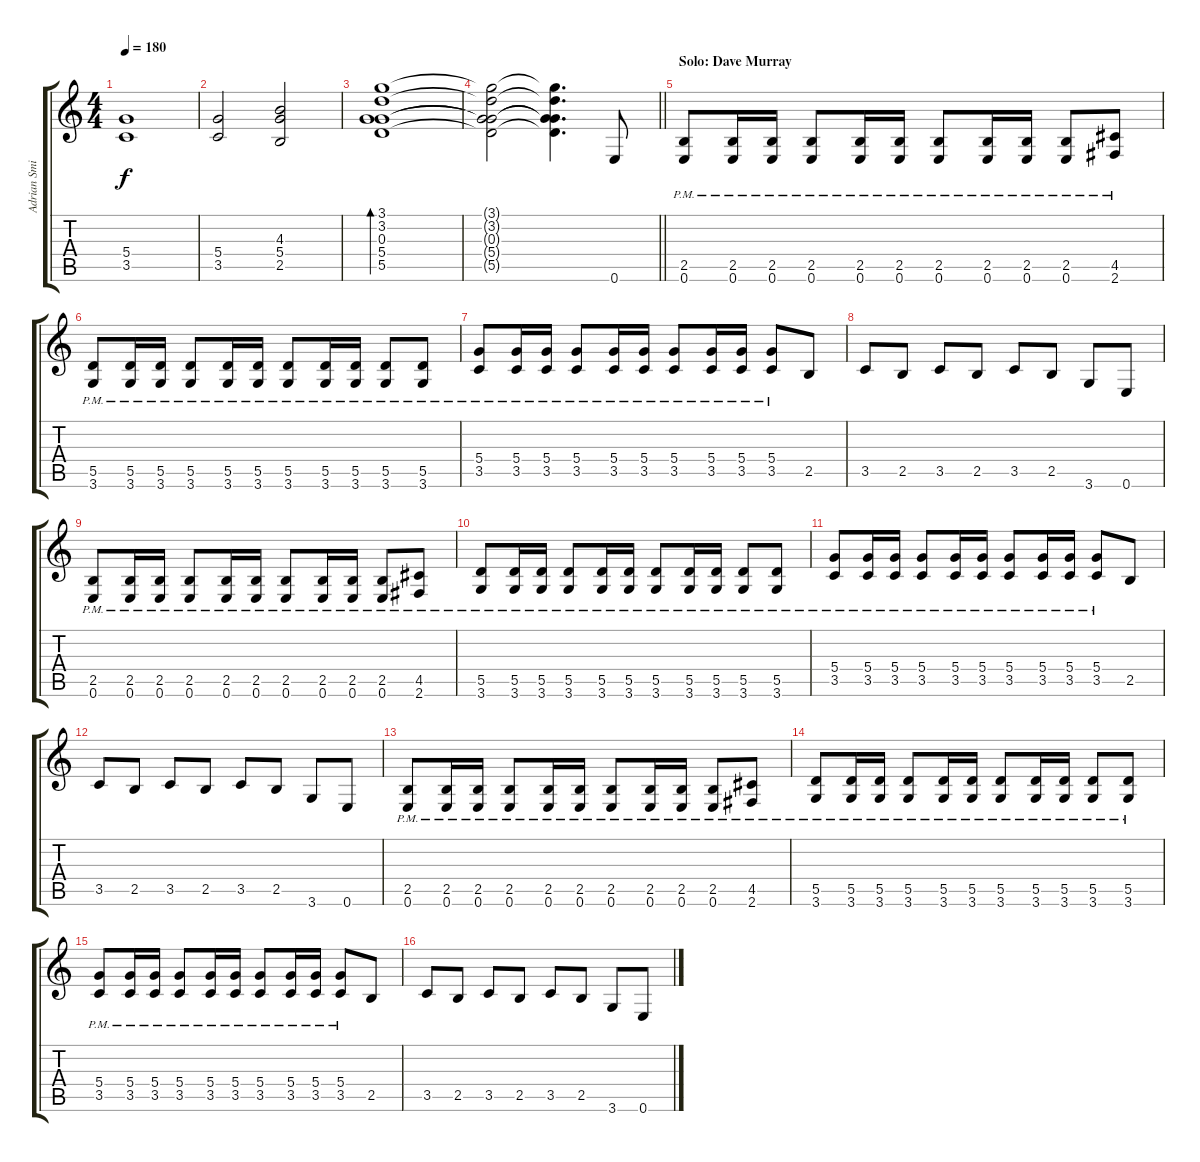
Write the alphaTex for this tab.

\track ("Adrian Smith" "Adrian Smi") {instrument overdrivenguitar}
\staff {score tabs}
\tuning (E4 B3 G3 D3 A2 E2) {hide}
\ts (4 4)
\tempo 180
\clef g2
\ks c
(5.4 3.5).1{dy f} |
(5.4 3.5).2 (4.3 5.4 2.5).2 |
(3.1 3.2 0.3 5.4 5.5).1{bd 240} |
\barLineRight lightlight
(3.1{t} 3.2{t} 0.3{t} 5.4{t} 5.5{t}).2 (3.1{t} 3.2{t} 0.3{t} 5.4{t} 5.5{t}).4{d} 0.6.8 |
\section ("" "Solo: Dave Murray")
(2.5{pm} 0.6{pm}).8 (2.5{pm} 0.6{pm}).16 (2.5{pm} 0.6{pm}).16 (2.5{pm} 0.6{pm}).8 (2.5{pm} 0.6{pm}).16 (2.5{pm} 0.6{pm}).16 (2.5{pm} 0.6{pm}).8 (2.5{pm} 0.6{pm}).16 (2.5{pm} 0.6{pm}).16 (2.5{pm} 0.6{pm}).8 (4.5{pm} 2.6{pm}).8 |
(5.5{pm} 3.6{pm}).8 (5.5{pm} 3.6{pm}).16 (5.5{pm} 3.6{pm}).16 (5.5{pm} 3.6{pm}).8 (5.5{pm} 3.6{pm}).16 (5.5{pm} 3.6{pm}).16 (5.5{pm} 3.6{pm}).8 (5.5{pm} 3.6{pm}).16 (5.5{pm} 3.6{pm}).16 (5.5{pm} 3.6{pm}).8 (5.5{pm} 3.6{pm}).8 |
(5.4{pm} 3.5{pm}).8 (5.4{pm} 3.5{pm}).16 (5.4{pm} 3.5{pm}).16 (5.4{pm} 3.5{pm}).8 (5.4{pm} 3.5{pm}).16 (5.4{pm} 3.5{pm}).16 (5.4{pm} 3.5{pm}).8 (5.4{pm} 3.5{pm}).16 (5.4{pm} 3.5{pm}).16 (5.4{pm} 3.5{pm}).8 2.5.8 |
3.5.8 2.5.8 3.5.8 2.5.8 3.5.8 2.5.8 3.6.8 0.6.8 |
(2.5{pm} 0.6{pm}).8 (2.5{pm} 0.6{pm}).16 (2.5{pm} 0.6{pm}).16 (2.5{pm} 0.6{pm}).8 (2.5{pm} 0.6{pm}).16 (2.5{pm} 0.6{pm}).16 (2.5{pm} 0.6{pm}).8 (2.5{pm} 0.6{pm}).16 (2.5{pm} 0.6{pm}).16 (2.5{pm} 0.6{pm}).8 (4.5{pm} 2.6{pm}).8 |
(5.5{pm} 3.6{pm}).8 (5.5{pm} 3.6{pm}).16 (5.5{pm} 3.6{pm}).16 (5.5{pm} 3.6{pm}).8 (5.5{pm} 3.6{pm}).16 (5.5{pm} 3.6{pm}).16 (5.5{pm} 3.6{pm}).8 (5.5{pm} 3.6{pm}).16 (5.5{pm} 3.6{pm}).16 (5.5{pm} 3.6{pm}).8 (5.5{pm} 3.6{pm}).8 |
(5.4{pm} 3.5{pm}).8 (5.4{pm} 3.5{pm}).16 (5.4{pm} 3.5{pm}).16 (5.4{pm} 3.5{pm}).8 (5.4{pm} 3.5{pm}).16 (5.4{pm} 3.5{pm}).16 (5.4{pm} 3.5{pm}).8 (5.4{pm} 3.5{pm}).16 (5.4{pm} 3.5{pm}).16 (5.4{pm} 3.5{pm}).8 2.5.8 |
3.5.8 2.5.8 3.5.8 2.5.8 3.5.8 2.5.8 3.6.8 0.6.8 |
(2.5{pm} 0.6{pm}).8 (2.5{pm} 0.6{pm}).16 (2.5{pm} 0.6{pm}).16 (2.5{pm} 0.6{pm}).8 (2.5{pm} 0.6{pm}).16 (2.5{pm} 0.6{pm}).16 (2.5{pm} 0.6{pm}).8 (2.5{pm} 0.6{pm}).16 (2.5{pm} 0.6{pm}).16 (2.5{pm} 0.6{pm}).8 (4.5{pm} 2.6{pm}).8 |
(5.5{pm} 3.6{pm}).8 (5.5{pm} 3.6{pm}).16 (5.5{pm} 3.6{pm}).16 (5.5{pm} 3.6{pm}).8 (5.5{pm} 3.6{pm}).16 (5.5{pm} 3.6{pm}).16 (5.5{pm} 3.6{pm}).8 (5.5{pm} 3.6{pm}).16 (5.5{pm} 3.6{pm}).16 (5.5{pm} 3.6{pm}).8 (5.5{pm} 3.6{pm}).8 |
(5.4{pm} 3.5{pm}).8 (5.4{pm} 3.5{pm}).16 (5.4{pm} 3.5{pm}).16 (5.4{pm} 3.5{pm}).8 (5.4{pm} 3.5{pm}).16 (5.4{pm} 3.5{pm}).16 (5.4{pm} 3.5{pm}).8 (5.4{pm} 3.5{pm}).16 (5.4{pm} 3.5{pm}).16 (5.4{pm} 3.5{pm}).8 2.5.8 |
3.5.8 2.5.8 3.5.8 2.5.8 3.5.8 2.5.8 3.6.8 0.6.8
